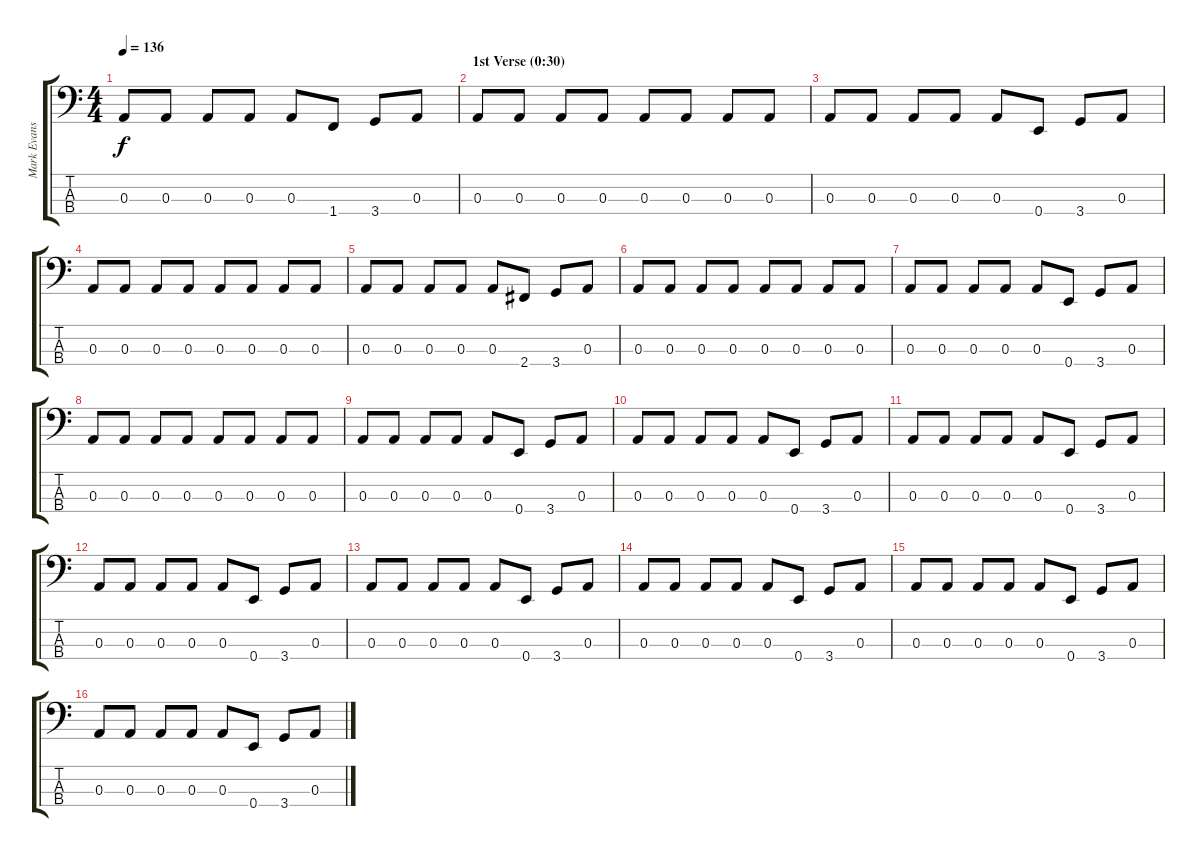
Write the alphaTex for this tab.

\track ("Mark Evans" "Mark Evans") {instrument electricbassfinger}
\staff {score tabs}
\tuning (G2 D2 A1 E1) {hide}
\ts (4 4)
\tempo 136
\clef f4
\ks c
0.3.8{dy f} 0.3.8 0.3.8 0.3.8 0.3.8 1.4.8 3.4.8 0.3.8 |
\section ("" "1st Verse (0:30)")
0.3.8 0.3.8 0.3.8 0.3.8 0.3.8 0.3.8 0.3.8 0.3.8 |
0.3.8 0.3.8 0.3.8 0.3.8 0.3.8 0.4.8 3.4.8 0.3.8 |
0.3.8 0.3.8 0.3.8 0.3.8 0.3.8 0.3.8 0.3.8 0.3.8 |
0.3.8 0.3.8 0.3.8 0.3.8 0.3.8 2.4.8 3.4.8 0.3.8 |
0.3.8 0.3.8 0.3.8 0.3.8 0.3.8 0.3.8 0.3.8 0.3.8 |
0.3.8 0.3.8 0.3.8 0.3.8 0.3.8 0.4.8 3.4.8 0.3.8 |
0.3.8 0.3.8 0.3.8 0.3.8 0.3.8 0.3.8 0.3.8 0.3.8 |
0.3.8 0.3.8 0.3.8 0.3.8 0.3.8 0.4.8 3.4.8 0.3.8 |
0.3.8 0.3.8 0.3.8 0.3.8 0.3.8 0.4.8 3.4.8 0.3.8 |
0.3.8 0.3.8 0.3.8 0.3.8 0.3.8 0.4.8 3.4.8 0.3.8 |
0.3.8 0.3.8 0.3.8 0.3.8 0.3.8 0.4.8 3.4.8 0.3.8 |
0.3.8 0.3.8 0.3.8 0.3.8 0.3.8 0.4.8 3.4.8 0.3.8 |
0.3.8 0.3.8 0.3.8 0.3.8 0.3.8 0.4.8 3.4.8 0.3.8 |
0.3.8 0.3.8 0.3.8 0.3.8 0.3.8 0.4.8 3.4.8 0.3.8 |
0.3.8 0.3.8 0.3.8 0.3.8 0.3.8 0.4.8 3.4.8 0.3.8
